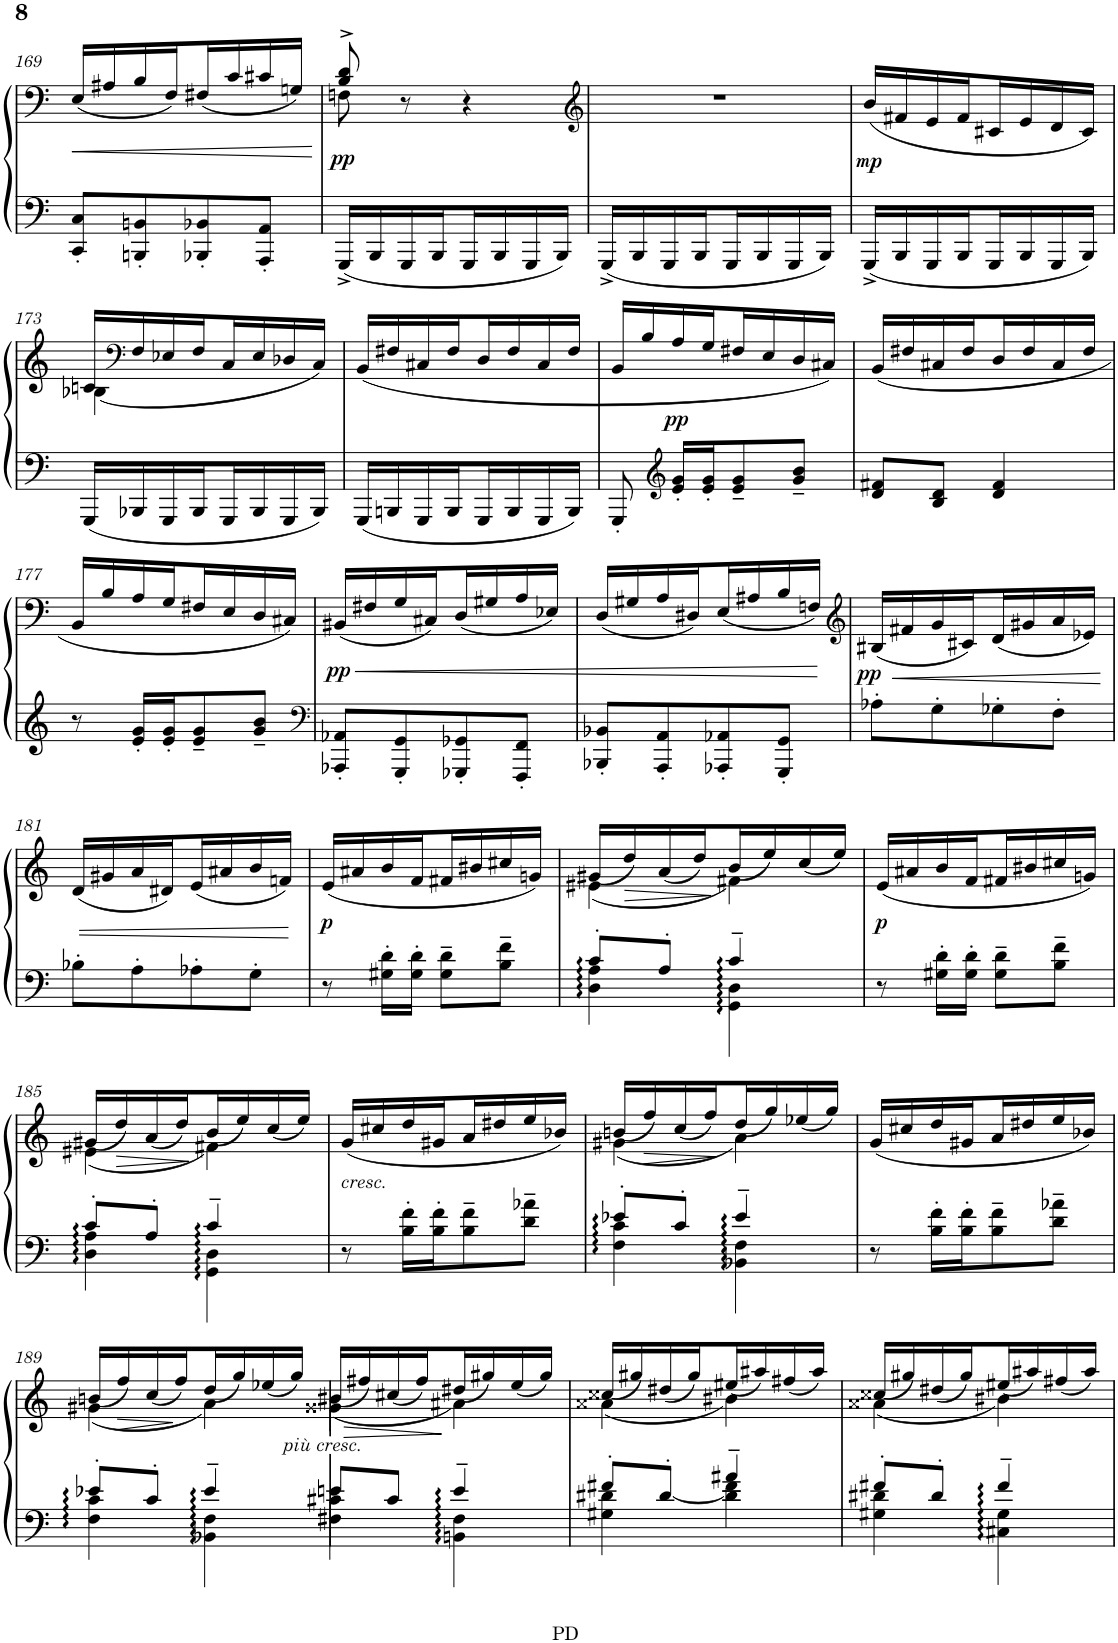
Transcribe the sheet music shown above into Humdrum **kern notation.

**kern	**kern	**dynam
*part1	*part1	*part1
*staff2	*staff1	*staff1/2
*I"Piano	*	*
*I'Pno.	*	*
!!LO:PB:g=z
*clefF4	*clefF4	*
*k[]	*k[]	*
*M2/4	*M2/4	*
=169	=169	=169
!	!	!LO:HP:b
8CC/' 8C/'L	(16E/LL	<
.	16A#X/	.
8BBBn/' 8BBn/'	16B/	.
.	16F/J)	.
8BBB-X/' 8BB-X/'	(16F#X/L	.
.	16c/	.
8AAA/' 8AA/'J	16c#X/	.
.	16Gn/JJ)	.
.	.	[
=170	=170	=170
*	*^	*
!	!	!	!LO:DY:b
16GGG^/LL	8B/^ 8d/^	8Fn\	pp
16BBB/	.	.	.
16GGG/	8r	8ryy	.
16BBB/J	.	.	.
16GGG/L	4r	4ryy	.
16BBB/	.	.	.
16GGG/	.	.	.
16BBB/JJ	.	.	.
*	*v	*v	*
=171	=171	=171
*	*clefG2	*
16GGG^/LL	2r	.
16BBB/	.	.
16GGG/	.	.
16BBB/J	.	.
16GGG/L	.	.
16BBB/	.	.
16GGG/	.	.
16BBB/JJ	.	.
=172	=172	=172
!	!	!LO:DY:b
16GGG^/LL	(16b/LL	mp
16BBB/	16f#X/	.
16GGG/	16e/	.
16BBB/J	16f#/J	.
16GGG/L	16c#X/L	.
16BBB/	16e/	.
16GGG/	16d/	.
16BBB/JJ	16c#/JJ)	.
!!LO:LB:g=z
=173	=173	=173
*	*^	*
16GGG^/LL	16cn/LL	(<4B-X\	.
*	*clefF4	*	*
16BBB-X/	16F/	.	.
16GGG/	16E-X/	.	.
16BBB-/J	16F/J	.	.
16GGG/L	16C/L	4ryy	.
16BBB-/	16E-/	.	.
16GGG/	16D-X/	.	.
16BBB-/JJ)	(16C/JJ	.	.
*	*v	*v	*
=174	=174	=174
16GGG^/LL	(<16BB/LL	.
16BBBn/	16F#X/	.
16GGG/	16C#X/	.
16BBB/J	16F#/J	.
16GGG/L	16D/L	.
16BBB/	16F#/	.
16GGG/	16C#/	.
16BBB/JJ	16F#/JJ	.
=175	=175	=175
8GGG'^/	16BB/LL	.
.	16B/	.
*clefG2	*	*
!	!	!LO:DY:a=2
16e/' 16g/'LL	16A/	pp
16e/' 16g/'J	16G/J	.
8e/~ 8g/~	16F#X/L	.
.	16E/	.
8g/~ 8b/~J	16D/	.
.	16C#X/JJ)	.
=176	=176	=176
8d/ 8f#X/L	(<16BB/LL	.
.	16F#X/	.
8B/ 8d/J	16C#X/	.
.	16F#/J	.
4d/ 4f#/	16D/L	.
.	16F#/	.
.	16C#/	.
.	16F#/JJ	.
!!LO:LB:g=z
=177	=177	=177
8r	16BB/LL	.
.	16B/	.
16e/' 16g/'LL	16A/	.
16e/' 16g/'J	16G/J	.
8e/~ 8g/~	16F#X/L	.
.	16E/	.
8g/~ 8b/~J	16D/	.
.	16C#X/JJ)	.
=178	=178	=178
*clefF4	*	*
!	!	!LO:HP:b
!	!	!LO:DY:n=1:b
8AAA-X/' 8AA-X/'L	(16BB#X/LL	< pp
.	16F#X/	.
8GGG/' 8GG/'	16G/	.
.	16C#X/J)	.
8GGG-X/' 8GG-X/'	(16D/L	.
.	16G#X/	.
8FFF/' 8FF/'J	16A/	.
.	16E-X/JJ)	.
=179	=179	=179
8BBB-X/' 8BB-X/'L	(16D/LL	.
.	16G#X/	.
8AAA/' 8AA/'	16A/	.
.	16D#X/J)	.
8AAA-X/' 8AA-X/'	(16E/L	.
.	16A#X/	.
8GGG/' 8GG/'J	16B/	.
.	16Fn/JJ)	[
=180	=180	=180
*	*clefG2	*
!	!	!LO:HP:b
!	!	!LO:DY:n=1:b
8A-X'\L	(16B#X/LL	< pp
.	16f#X/	.
8G'\	16g/	.
.	16c#X/J)	.
8G-X'\	(16d/L	.
.	16g#X/	.
8F'\J	16a/	.
.	16e-X/JJ)	.
!!LO:LB:g=z
=181	=181	=181
8B-X'\L	(16d/LL	.
.	16g#X/	.
8A'\	16a/	.
.	16d#X/J)	.
8A-X'\	(16e/L	.
.	16a#X/	.
8G'\J	16b/	.
.	16fn/JJ)	[
=182	=182	=182
!	!	!LO:DY:b
8r	(16e/LL	p
.	16a#X/	.
16G#X\' 16d\'LL	16b/	.
16G#\' 16d\'JJ	16f/J	.
8G#\~ 8d\~L	16f#X/L	.
.	16b#X/	.
8B\~ 8f\~J	16cc#X/	.
.	16gn/JJ)	.
=183	=183	=183
*^	*^	*
8c'/L	4D\ 4A\ 4c\	(<16g#X/LL	(4e#X\	.
!	!	!	!	!LO:HP:b
.	.	16dd/)	.	>
8A'/J	.	(<16a/	.	.
.	.	16dd/J)	.	.
4c~/	4GG\ 4D\ 4c\	(<16b/L	4f#X\)	]
.	.	16ee/)	.	.
.	.	(<16cc/	.	.
.	.	16ee/JJ)	.	.
*v	*v	*	*	*
*	*v	*v	*
=184	=184	=184
!	!	!LO:DY:b
8r	(16e/LL	p
.	16a#X/	.
16G#X\' 16d\'LL	16b/	.
16G#\' 16d\'JJ	16f/J	.
8G#\~ 8d\~L	16f#X/L	.
.	16b#X/	.
8B\~ 8f\~J	16cc#X/	.
.	16gn/JJ)	.
!!LO:LB:g=z
=185	=185	=185
*^	*^	*
8c'/L	4D\ 4A\ 4c\	(<16g#X/LL	(4e#X\	.
!	!	!	!	!LO:HP:b
.	.	16dd/)	.	>
8A'/J	.	(<16a/	.	.
.	.	16dd/J)	.	.
4c~/	4GG\ 4D\ 4c\	(<16b/L	4f#X\)	]
.	.	16ee/)	.	.
.	.	(<16cc/	.	.
.	.	16ee/JJ)	.	.
*v	*v	*	*	*
*	*v	*v	*
=186	=186	=186
!	!LO:TX:b:i:t=cresc.	!
8r	(16g/LL	.
.	16cc#X/	.
16B\' 16f\'LL	16dd/	.
16B\' 16f\'J	16g#X/J	.
8B\~ 8f\~	16a/L	.
.	16dd#X/	.
8d\~ 8a-X\~J	16ee/	.
.	16b-X/JJ)	.
=187	=187	=187
*^	*^	*
8e-X'/L	4F\ 4c\ 4e-\	(<16bn/LL	(4g#X\	.
!	!	!	!	!LO:HP:b
.	.	16ff/)	.	>
8c'/J	.	(<16cc/	.	.
.	.	16ff/J)	.	.
4e-~/	4BB-X\ 4F\ 4e-\	(<16dd/L	4a\)	]
.	.	16gg/)	.	.
.	.	(<16ee-X/	.	.
.	.	16gg/JJ)	.	.
*v	*v	*	*	*
*	*v	*v	*
=188	=188	=188
8r	(16g/LL	.
.	16cc#X/	.
16B\' 16f\'LL	16dd/	.
16B\' 16f\'J	16g#X/J	.
8B\~ 8f\~	16a/L	.
.	16dd#X/	.
8d\~ 8a-X\~J	16ee/	.
.	16b-X/JJ)	.
!!LO:LB:g=z
=189	=189	=189
*^	*^	*
8e-X'/L	4F\ 4c\ 4e-\	(<16bn/LL	(4g#X\	.
!	!	!	!	!LO:HP:b
.	.	16ff/)	.	>
8c'/J	.	(<16cc/	.	.
.	.	16ff/J)	.	.
4e-~/	4BB-X\ 4F\ 4e-\	(<16dd/L	4a\)	]
.	.	16gg/)	.	.
.	.	(<16ee-X/	.	.
.	.	16gg/JJ)	.	.
=190	=190	=190	=190	=190
!	!	!LO:TX:b:i:t=più cresc.	!	!
8en'/L	4F#X\ 4c#X\ 4e\	(<16b#X/LL	(4g##X\	.
!	!	!	!	!LO:HP:b
.	.	16ff#X/)	.	>
8c#'/J	.	(<16cc#X/	.	.
.	.	16ff#/J)	.	.
4e~/	4BBn\ 4F#\ 4e\	(<16dd#X/L	4a#X\)	]
.	.	16gg#X/)	.	.
.	.	(<16ee/	.	.
.	.	16gg#/JJ)	.	.
=191	=191	=191	=191	=191
8f#X'/L	4G#X\ 4d#X\ 4f#\	(<16cc##X/LL	(4a##X\	.
.	.	16gg#X/)	.	.
[<8d#'/J	.	(<16dd#X/	.	.
.	.	16gg#/J)	.	.
4a#X~/	4d#\] 4f#\	(<16ee#X/L	4b#X\)	.
.	.	16aa#X/)	.	.
.	.	(<16ff#X/	.	.
.	.	16aa#/JJ)	.	.
=192	=192	=192	=192	=192
8f#X'/L	4G#X\ 4d#X\ 4f#\	(<16cc##X/LL	(4a##X\	.
.	.	16gg#X/)	.	.
8d#'/J	.	(<16dd#X/	.	.
.	.	16gg#/J)	.	.
4f#~/	4C#X\ 4G#\ 4f#\	(<16ee#X/L	4b#X\)	.
.	.	16aa#X/)	.	.
.	.	(<16ff#X/	.	.
.	.	16aa#/JJ)	.	.
*v	*v	*	*	*
*	*v	*v	*
=	=	=
*-	*-	*-
